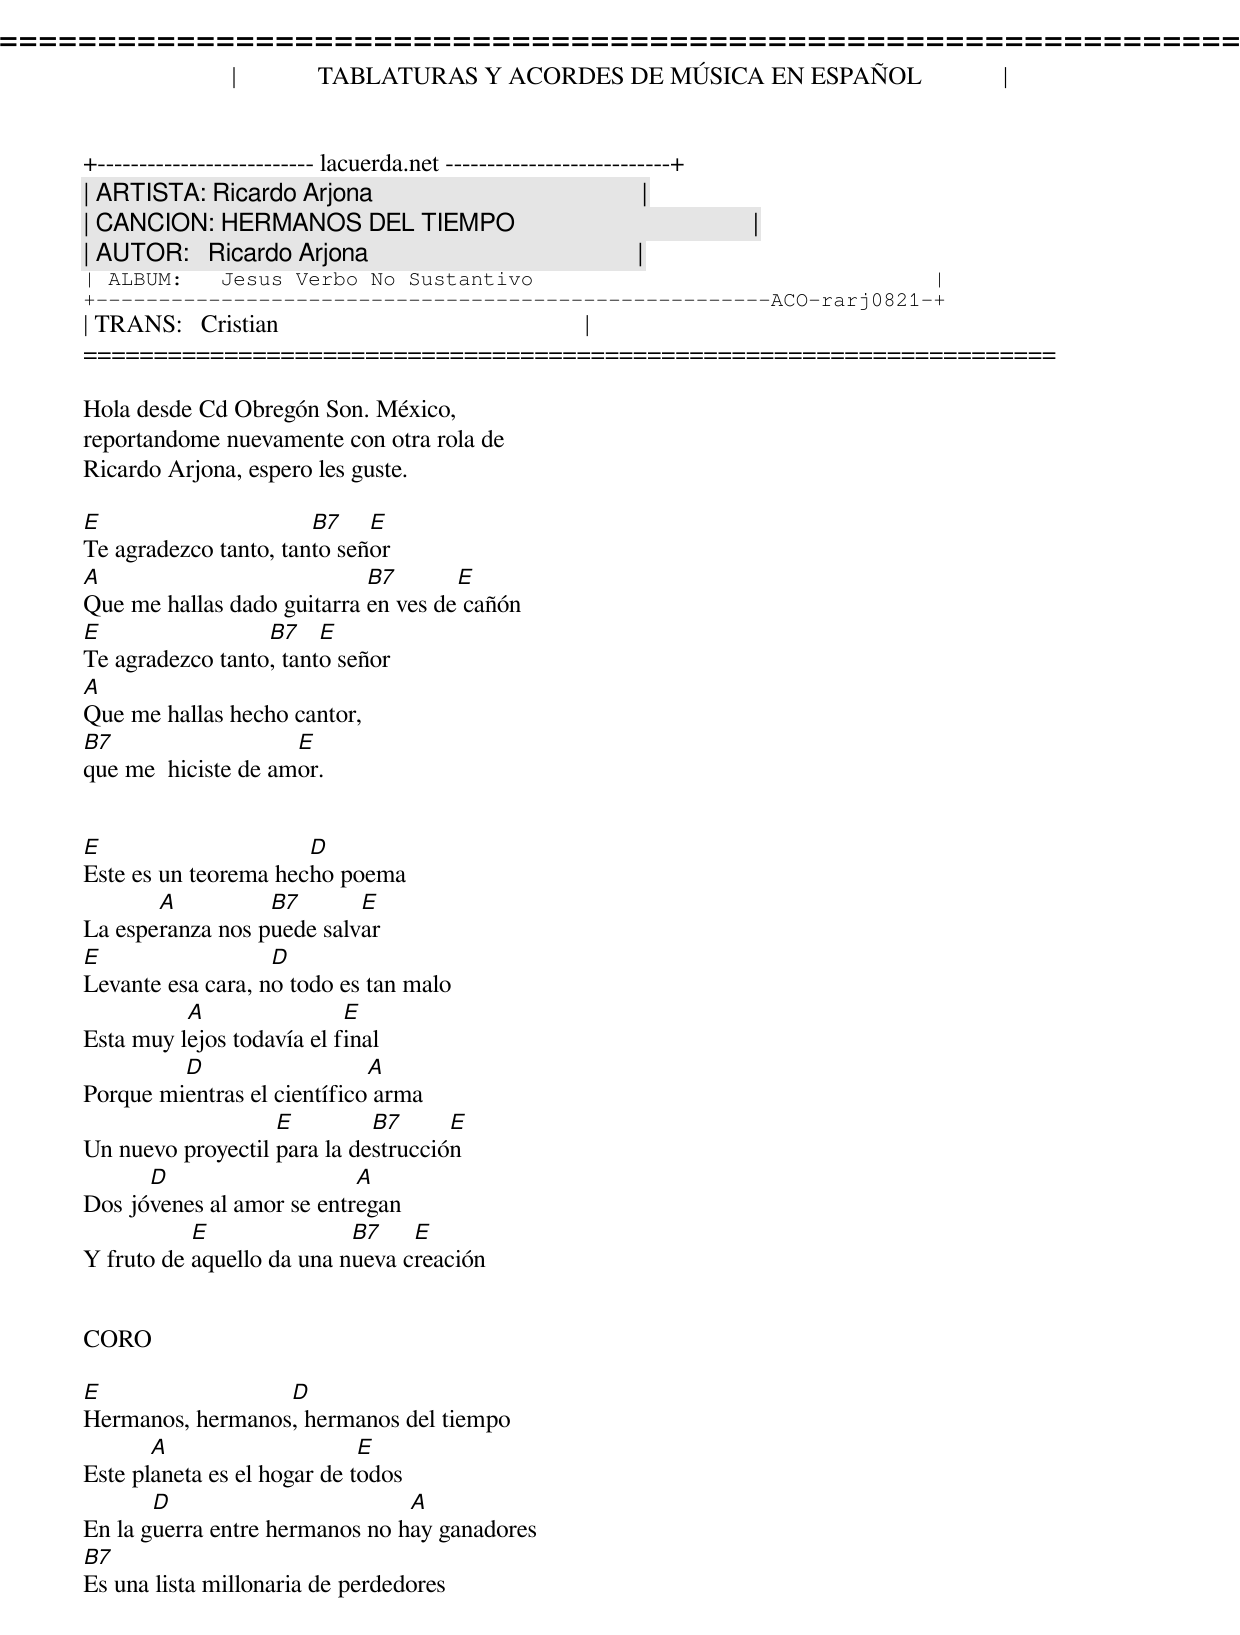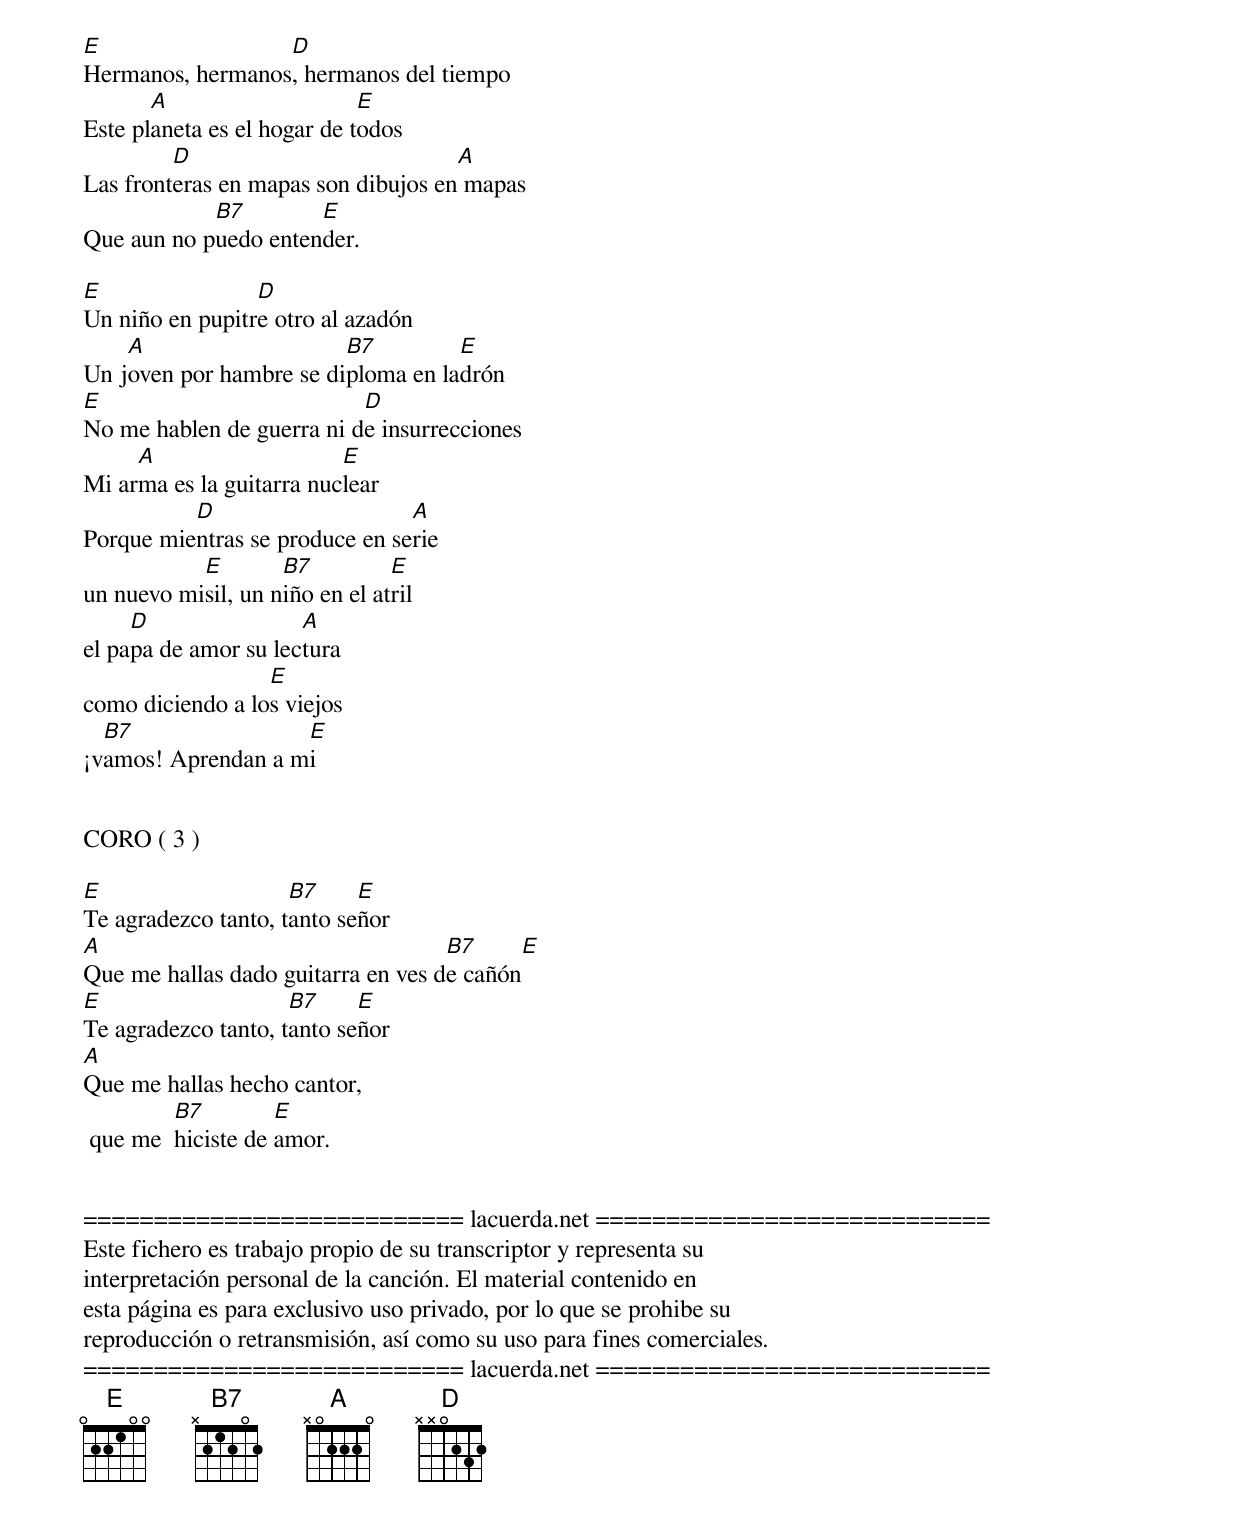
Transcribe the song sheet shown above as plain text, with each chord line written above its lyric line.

=====================================================================
|             TABLATURAS Y ACORDES DE MÚSICA EN ESPAÑOL             |
+-------------------------- lacuerda.net ---------------------------+
| ARTISTA: Ricardo Arjona                                           |
| CANCION: HERMANOS DEL TIEMPO                                      |
| AUTOR:   Ricardo Arjona                                           |
| ALBUM:   Jesus Verbo No Sustantivo                                |
+------------------------------------------------------ACO-rarj0821-+
| TRANS:   Cristian                                                 |
=====================================================================

Hola desde Cd Obregón Son. México,
reportandome nuevamente con otra rola de
Ricardo Arjona, espero les guste.

E                      B7    E
Te agradezco tanto, tanto señor
A                           B7       E
Que me hallas dado guitarra en ves de cañón
E                 B7    E
Te agradezco tanto, tanto señor
A
Que me hallas hecho cantor,
B7                   E
que me  hiciste de amor.


E                     D
Este es un teorema hecho poema
       A          B7       E
La esperanza nos puede salvar
E                  D
Levante esa cara, no todo es tan malo
          A                E
Esta muy lejos todavía el final
         D                   A
Porque mientras el científico arma
                   E         B7      E
Un nuevo proyectil para la destrucción
      D                    A
Dos jóvenes al amor se entregan
           E               B7    E
Y fruto de aquello da una nueva creación


CORO

E                 D
Hermanos, hermanos, hermanos del tiempo
       A                     E
Este planeta es el hogar de todos
       D                        A
En la guerra entre hermanos no hay ganadores
B7
Es una lista millonaria de perdedores
E                 D
Hermanos, hermanos, hermanos del tiempo
       A                     E
Este planeta es el hogar de todos
         D                           A
Las fronteras en mapas son dibujos en mapas
            B7        E
Que aun no puedo entender.

E                D
Un niño en pupitre otro al azadón
    A                    B7         E
Un joven por hambre se diploma en ladrón
E                          D
No me hablen de guerra ni de insurrecciones
     A                    E
Mi arma es la guitarra nuclear
          D                     A
Porque mientras se produce en serie
           E        B7          E
un nuevo misil, un niño en el atril
     D                A
el papa de amor su lectura
                  E
como diciendo a los viejos
  B7                E
¡vamos! Aprendan a mi


CORO ( 3 )

E                    B7     E
Te agradezco tanto, tanto señor
A                                   B7     E
Que me hallas dado guitarra en ves de cañón
E                    B7     E
Te agradezco tanto, tanto señor
A
Que me hallas hecho cantor,
         B7         E
 que me  hiciste de amor.


=========================== lacuerda.net ============================
Este fichero es trabajo propio de su transcriptor y representa su
interpretación personal de la canción. El material contenido en
esta página es para exclusivo uso privado, por lo que se prohibe su
reproducción o retransmisión, así como su uso para fines comerciales.
=========================== lacuerda.net ============================
